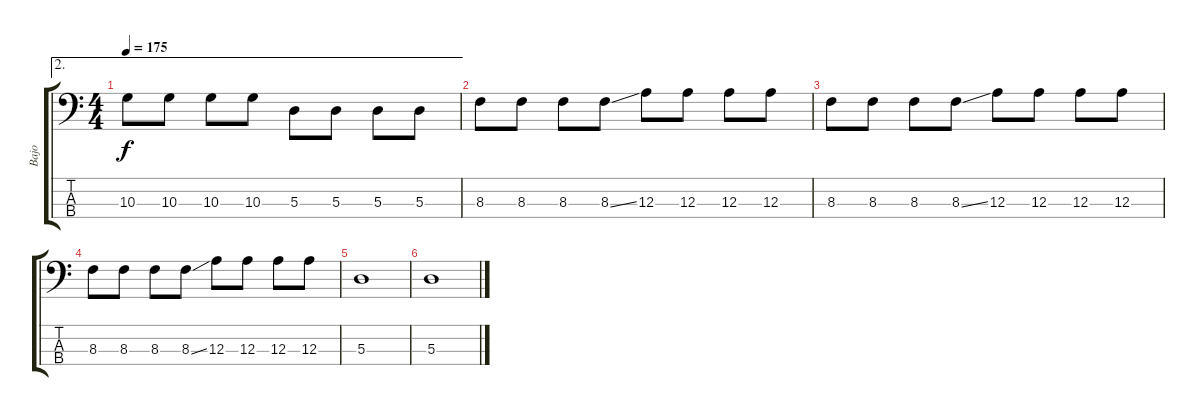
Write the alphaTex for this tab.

\track ("Bajo" "Bajo") {instrument electricbasspick}
\staff {score tabs}
\tuning (G2 D2 A1 E1) {hide}
\ae 2
\ts (4 4)
\tempo 175
\clef f4
\ks c
10.3.8{dy f} 10.3.8 10.3.8 10.3.8 5.3.8 5.3.8 5.3.8 5.3.8 |
8.3.8 8.3.8 8.3.8 8.3{ss}.8 12.3.8 12.3.8 12.3.8 12.3.8 |
8.3.8 8.3.8 8.3.8 8.3{ss}.8 12.3.8 12.3.8 12.3.8 12.3.8 |
8.3.8 8.3.8 8.3.8 8.3{ss}.8 12.3.8 12.3.8 12.3.8 12.3.8 |
5.3.1 |
5.3.1
